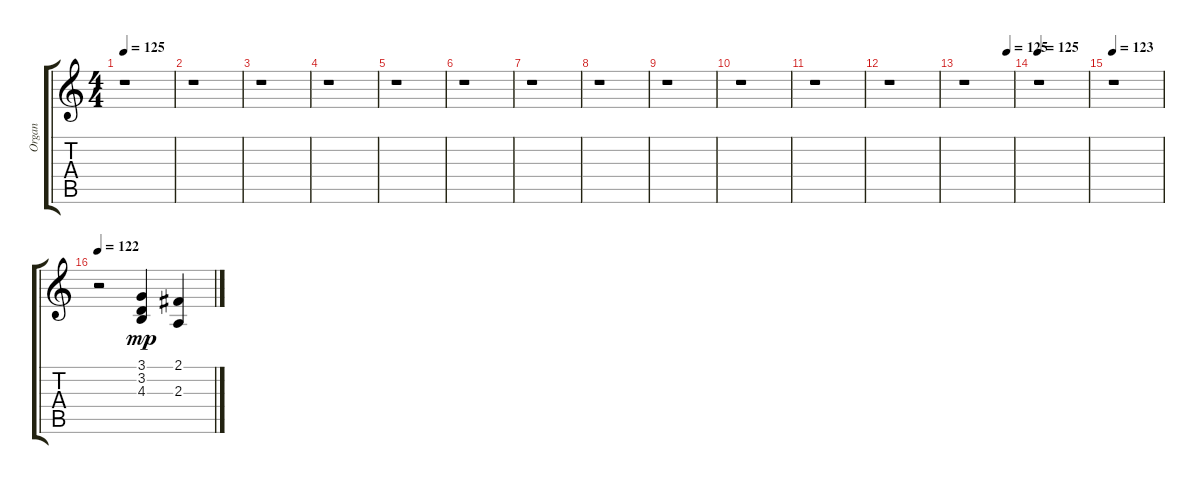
\track ("Organ" "Organ") {instrument drawbarorgan}
\staff {score tabs}
\tuning (E4 B3 G3 D3 A2 E2) {hide}
\ts (4 4)
\tempo 125
\clef g2
\ks c
r.1{dy mp} |
r.1 |
r.1 |
r.1 |
r.1 |
r.1 |
r.1 |
r.1 |
r.1 |
r.1 |
r.1 |
r.1 |
\tempo (125 0.875)
r.1 |
\tempo 125
r.1 |
\tempo 123
r.1 |
\tempo 122
r.2 (3.1 3.2 4.3).4 (2.1 2.3).4{volume 14}
